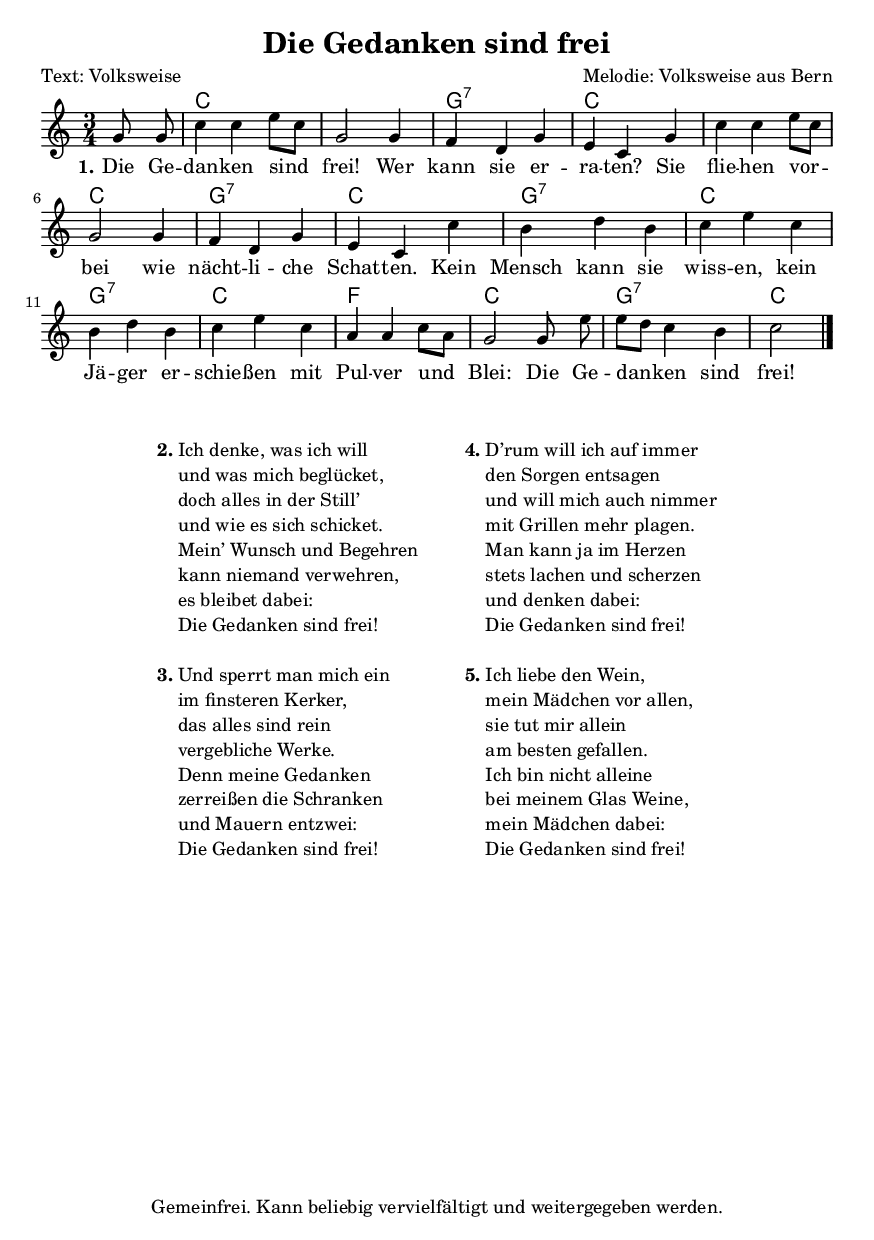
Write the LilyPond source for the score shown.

\version "2.12.3"
\header {
  title = "Die Gedanken sind frei"
  poet = "Text: Volksweise"
  composer = "Melodie: Volksweise aus Bern"
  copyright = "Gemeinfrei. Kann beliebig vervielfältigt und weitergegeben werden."
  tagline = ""
}

\include "deutsch.ly" %deutsche Noten- und Akkordbezeichnungen
%\pointAndClickOff %Debug-Hyperlinks im PDF deaktivieren
\include "default.ly"

#(set-global-staff-size 16)

global = {
  \autoBeamOff
  \key c \major
  \time 3/4
  \partial 4
}

akkorde = \chordmode {
  \set chordChanges = ##t
  s4 c2. c g:7 c c c g:7 c g:7 c g:7 c f c g:7 c2
}

melodie = \relative c'' {
  g8 g |
  c4 c e8[ c] |
  g2 g4 |
  f d g |
  e c g' |
  c c e8[ c] |
  g2 g4 |
  f d g |
  e c c' |
  h d h |
  c e c |
  h d h |
  c e c |
  a a c8[ a] |
  g2 g8 e' |
  e[ d] c4 h |
  c2 \bar "|."
}
text = \lyricmode {
  \set stanza = "1."
  Die Ge -- dan -- ken sind frei! Wer kann sie er -- ra -- ten?
  Sie flie -- hen vor -- bei wie nächt -- li -- che Schat -- ten.
  Kein Mensch kann sie wiss -- en, kein Jä -- ger er -- schie -- ßen
  mit Pul -- ver und Blei: Die Ge -- dan -- ken sind frei!
}
\score {
  <<
    \new ChordNames { \akkorde }
    \new Voice = "Lied" {
      \clef treble
      \global
      \melodie
    }
    \new Lyrics \lyricsto "Lied" { \text }
  >>
}

\markup {
  \fill-line {
    \hspace #0.1 % Spalte vom linken Rand wegbewegen
    % Kann entfernt werden, wenn wenig Platz auf der Seite ist
    \column {
%			\line { " " }
      \line { " " }
      \line {
        \column{
          \line { \bold "2."
            \column {
              "Ich denke, was ich will"
              "und was mich beglücket,"
              "doch alles in der Still’"
              "und wie es sich schicket."
              "Mein’ Wunsch und Begehren"
              "kann niemand verwehren,"
              "es bleibet dabei:"
              "Die Gedanken sind frei!"
            }
          }
          \line { " " }
          \hspace #0.1 % Vertikaler Abstand zwischen Strophen
          \line { \bold "3."
            \column {
              "Und sperrt man mich ein"
              "im finsteren Kerker,"
              "das alles sind rein"
              "vergebliche Werke."
              "Denn meine Gedanken"
              "zerreißen die Schranken"
              "und Mauern entzwei:"
              "Die Gedanken sind frei!"
            }
          }
        }
        \hspace #5 %Horizontaler Abstand zwischen den Strophenspalten
        \column{
          \line {
            \bold "4."
            \column {
              "D’rum will ich auf immer"
              "den Sorgen entsagen"
              "und will mich auch nimmer"
              "mit Grillen mehr plagen."
              "Man kann ja im Herzen"
              "stets lachen und scherzen"
              "und denken dabei:"
              "Die Gedanken sind frei!"
            }
          }
          \line { " " }
          \hspace #0.1 % Vertikaler Abstand zwischen Strophen
          \line {
            \bold "5."
            \column {
              "Ich liebe den Wein,"
              "mein Mädchen vor allen,"
              "sie tut mir allein"
              "am besten gefallen."
              "Ich bin nicht alleine"
              "bei meinem Glas Weine,"
              "mein Mädchen dabei:"
              "Die Gedanken sind frei!"
            }
          }
        }
      }
    }
    \hspace #0.1 % zusätzlichen Platz für den rechten Rand
  % kann entfernt werden, wenn wenig Platz auf der Seite ist
  }
}

 % some settings % vim: sw=2 et
